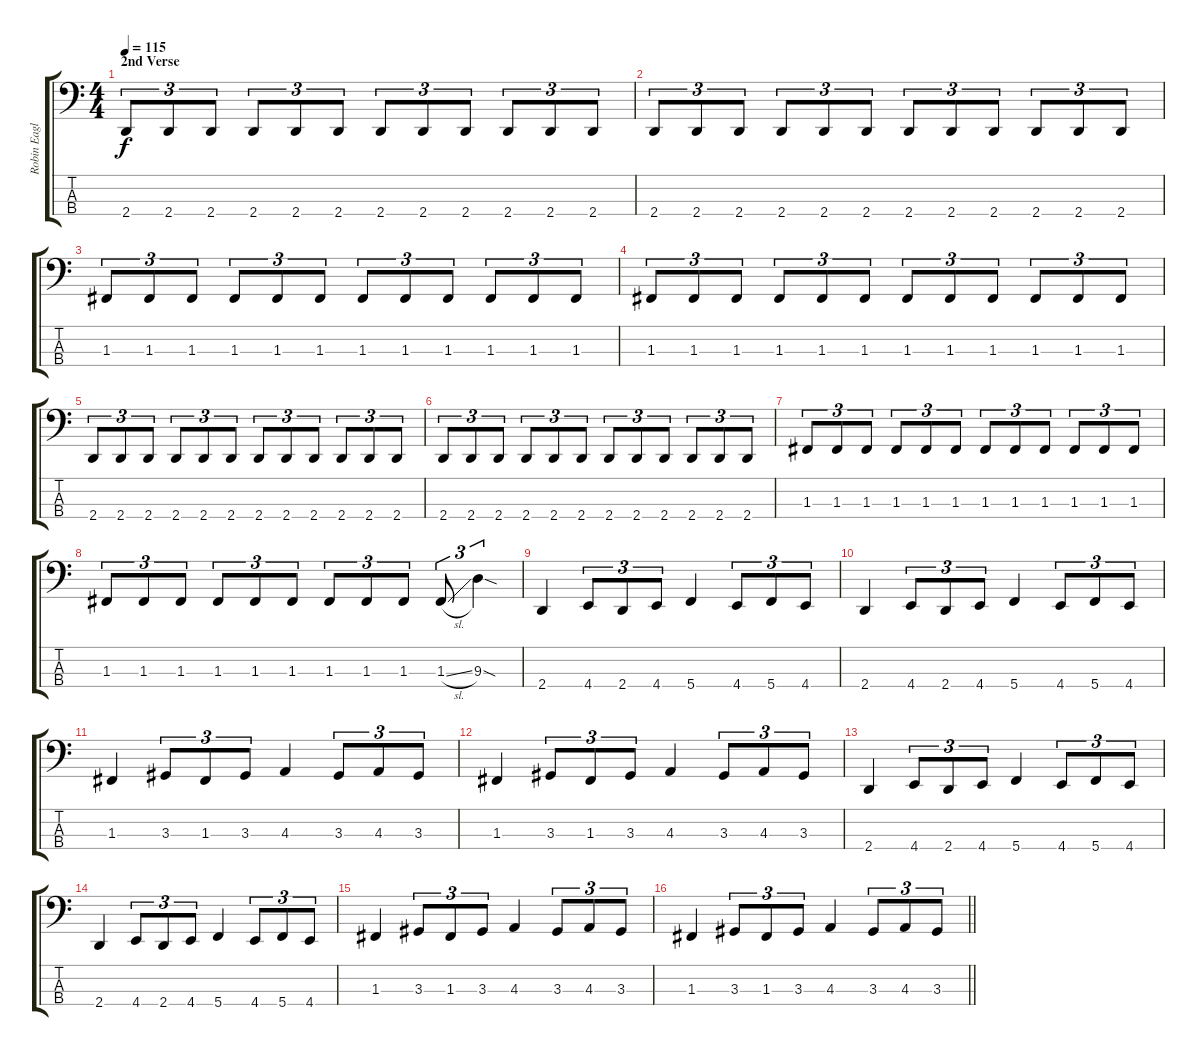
\track ("Robin Eaglestone" "Robin Eagl") {instrument electricbasspick}
\staff {score tabs}
\tuning (Eb2 Bb1 F1 C1) {hide}
\ts (4 4)
\section ("" "2nd Verse")
\tempo 115
\clef f4
\ks c
2.4.8{tu (3 2) dy f} 2.4.8{tu (3 2)} 2.4.8{tu (3 2)} 2.4.8{tu (3 2)} 2.4.8{tu (3 2)} 2.4.8{tu (3 2)} 2.4.8{tu (3 2)} 2.4.8{tu (3 2)} 2.4.8{tu (3 2)} 2.4.8{tu (3 2)} 2.4.8{tu (3 2)} 2.4.8{tu (3 2)} |
2.4.8{tu (3 2)} 2.4.8{tu (3 2)} 2.4.8{tu (3 2)} 2.4.8{tu (3 2)} 2.4.8{tu (3 2)} 2.4.8{tu (3 2)} 2.4.8{tu (3 2)} 2.4.8{tu (3 2)} 2.4.8{tu (3 2)} 2.4.8{tu (3 2)} 2.4.8{tu (3 2)} 2.4.8{tu (3 2)} |
1.3.8{tu (3 2)} 1.3.8{tu (3 2)} 1.3.8{tu (3 2)} 1.3.8{tu (3 2)} 1.3.8{tu (3 2)} 1.3.8{tu (3 2)} 1.3.8{tu (3 2)} 1.3.8{tu (3 2)} 1.3.8{tu (3 2)} 1.3.8{tu (3 2)} 1.3.8{tu (3 2)} 1.3.8{tu (3 2)} |
1.3.8{tu (3 2)} 1.3.8{tu (3 2)} 1.3.8{tu (3 2)} 1.3.8{tu (3 2)} 1.3.8{tu (3 2)} 1.3.8{tu (3 2)} 1.3.8{tu (3 2)} 1.3.8{tu (3 2)} 1.3.8{tu (3 2)} 1.3.8{tu (3 2)} 1.3.8{tu (3 2)} 1.3.8{tu (3 2)} |
2.4.8{tu (3 2)} 2.4.8{tu (3 2)} 2.4.8{tu (3 2)} 2.4.8{tu (3 2)} 2.4.8{tu (3 2)} 2.4.8{tu (3 2)} 2.4.8{tu (3 2)} 2.4.8{tu (3 2)} 2.4.8{tu (3 2)} 2.4.8{tu (3 2)} 2.4.8{tu (3 2)} 2.4.8{tu (3 2)} |
2.4.8{tu (3 2)} 2.4.8{tu (3 2)} 2.4.8{tu (3 2)} 2.4.8{tu (3 2)} 2.4.8{tu (3 2)} 2.4.8{tu (3 2)} 2.4.8{tu (3 2)} 2.4.8{tu (3 2)} 2.4.8{tu (3 2)} 2.4.8{tu (3 2)} 2.4.8{tu (3 2)} 2.4.8{tu (3 2)} |
1.3.8{tu (3 2)} 1.3.8{tu (3 2)} 1.3.8{tu (3 2)} 1.3.8{tu (3 2)} 1.3.8{tu (3 2)} 1.3.8{tu (3 2)} 1.3.8{tu (3 2)} 1.3.8{tu (3 2)} 1.3.8{tu (3 2)} 1.3.8{tu (3 2)} 1.3.8{tu (3 2)} 1.3.8{tu (3 2)} |
1.3.8{tu (3 2)} 1.3.8{tu (3 2)} 1.3.8{tu (3 2)} 1.3.8{tu (3 2)} 1.3.8{tu (3 2)} 1.3.8{tu (3 2)} 1.3.8{tu (3 2)} 1.3.8{tu (3 2)} 1.3.8{tu (3 2)} 1.3{sl}.8{tu (3 2)} 9.3{sod}.4{tu (3 2)} |
2.4.4 4.4.8{tu (3 2)} 2.4.8{tu (3 2)} 4.4.8{tu (3 2)} 5.4.4 4.4.8{tu (3 2)} 5.4.8{tu (3 2)} 4.4.8{tu (3 2)} |
2.4.4 4.4.8{tu (3 2)} 2.4.8{tu (3 2)} 4.4.8{tu (3 2)} 5.4.4 4.4.8{tu (3 2)} 5.4.8{tu (3 2)} 4.4.8{tu (3 2)} |
1.3.4 3.3.8{tu (3 2)} 1.3.8{tu (3 2)} 3.3.8{tu (3 2)} 4.3.4 3.3.8{tu (3 2)} 4.3.8{tu (3 2)} 3.3.8{tu (3 2)} |
1.3.4 3.3.8{tu (3 2)} 1.3.8{tu (3 2)} 3.3.8{tu (3 2)} 4.3.4 3.3.8{tu (3 2)} 4.3.8{tu (3 2)} 3.3.8{tu (3 2)} |
2.4.4 4.4.8{tu (3 2)} 2.4.8{tu (3 2)} 4.4.8{tu (3 2)} 5.4.4 4.4.8{tu (3 2)} 5.4.8{tu (3 2)} 4.4.8{tu (3 2)} |
2.4.4 4.4.8{tu (3 2)} 2.4.8{tu (3 2)} 4.4.8{tu (3 2)} 5.4.4 4.4.8{tu (3 2)} 5.4.8{tu (3 2)} 4.4.8{tu (3 2)} |
1.3.4 3.3.8{tu (3 2)} 1.3.8{tu (3 2)} 3.3.8{tu (3 2)} 4.3.4 3.3.8{tu (3 2)} 4.3.8{tu (3 2)} 3.3.8{tu (3 2)} |
\barLineRight lightlight
1.3.4 3.3.8{tu (3 2)} 1.3.8{tu (3 2)} 3.3.8{tu (3 2)} 4.3.4 3.3.8{tu (3 2)} 4.3.8{tu (3 2)} 3.3.8{tu (3 2)}
